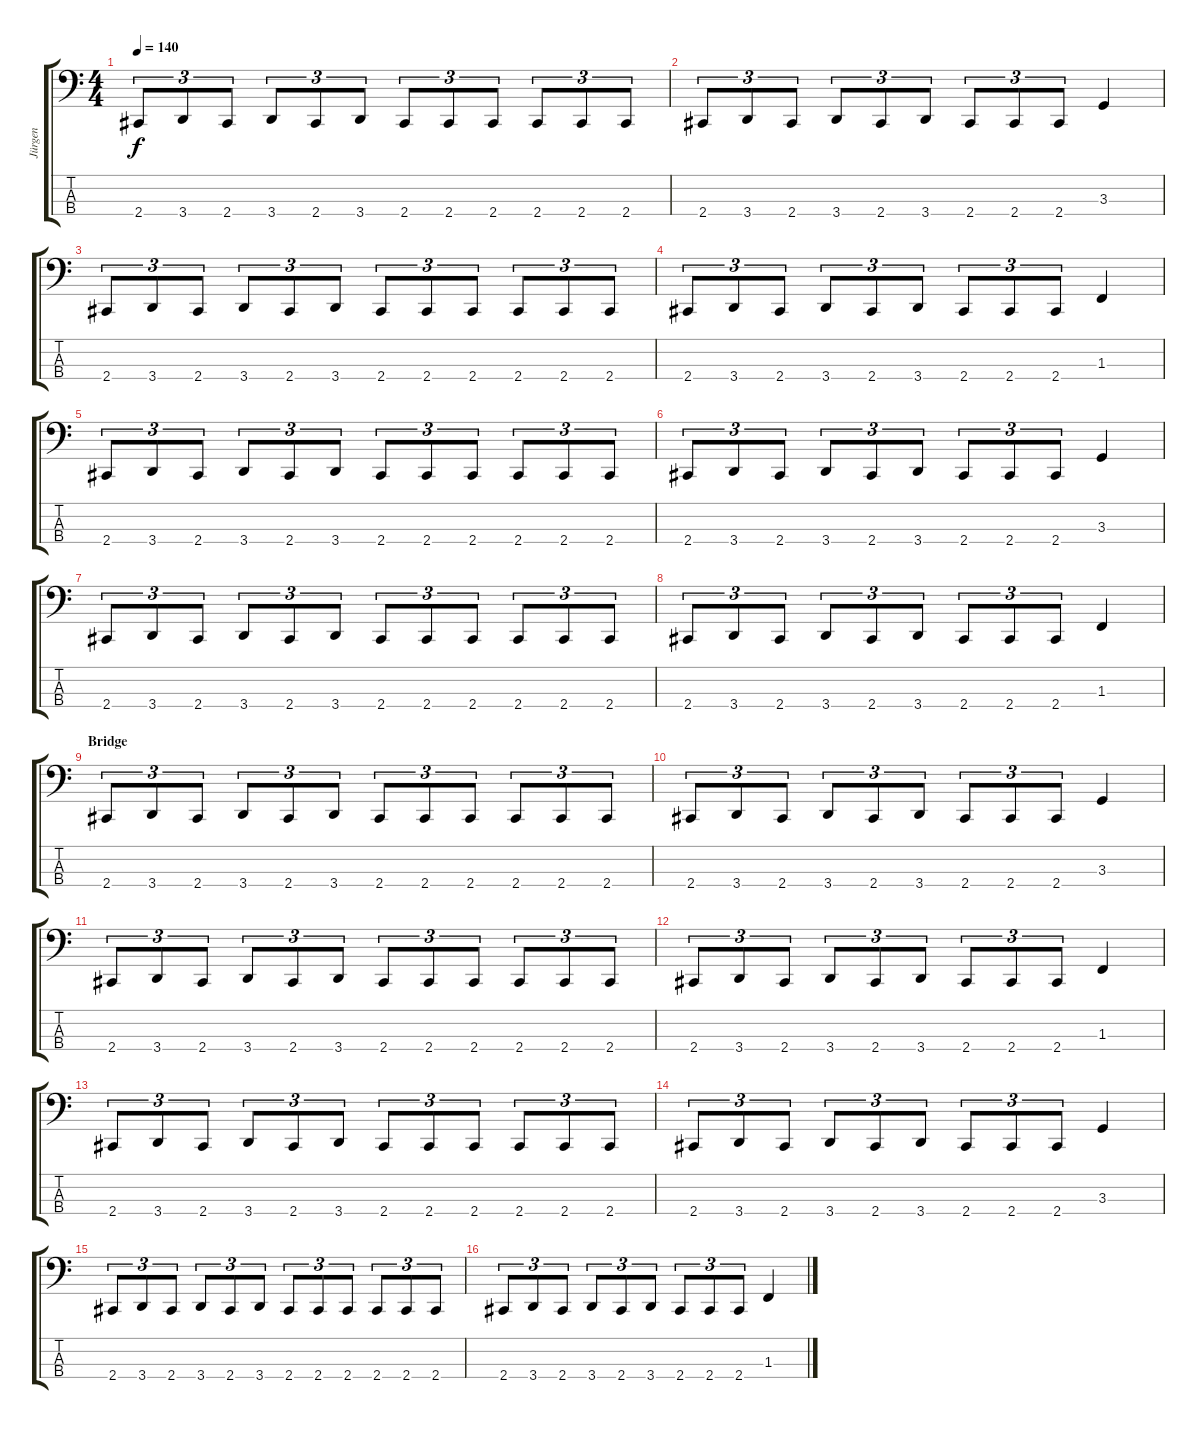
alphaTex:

\track ("Jürgen" "Jürgen") {instrument electricbasspick}
\staff {score tabs}
\tuning (D2 A1 E1 B0) {hide}
\ts (4 4)
\tempo 140
\clef f4
\ks c
2.4.8{tu (3 2) dy f} 3.4.8{tu (3 2)} 2.4.8{tu (3 2)} 3.4.8{tu (3 2)} 2.4.8{tu (3 2)} 3.4.8{tu (3 2)} 2.4.8{tu (3 2)} 2.4.8{tu (3 2)} 2.4.8{tu (3 2)} 2.4.8{tu (3 2)} 2.4.8{tu (3 2)} 2.4.8{tu (3 2)} |
2.4.8{tu (3 2)} 3.4.8{tu (3 2)} 2.4.8{tu (3 2)} 3.4.8{tu (3 2)} 2.4.8{tu (3 2)} 3.4.8{tu (3 2)} 2.4.8{tu (3 2)} 2.4.8{tu (3 2)} 2.4.8{tu (3 2)} 3.3.4 |
2.4.8{tu (3 2)} 3.4.8{tu (3 2)} 2.4.8{tu (3 2)} 3.4.8{tu (3 2)} 2.4.8{tu (3 2)} 3.4.8{tu (3 2)} 2.4.8{tu (3 2)} 2.4.8{tu (3 2)} 2.4.8{tu (3 2)} 2.4.8{tu (3 2)} 2.4.8{tu (3 2)} 2.4.8{tu (3 2)} |
2.4.8{tu (3 2)} 3.4.8{tu (3 2)} 2.4.8{tu (3 2)} 3.4.8{tu (3 2)} 2.4.8{tu (3 2)} 3.4.8{tu (3 2)} 2.4.8{tu (3 2)} 2.4.8{tu (3 2)} 2.4.8{tu (3 2)} 1.3.4 |
2.4.8{tu (3 2)} 3.4.8{tu (3 2)} 2.4.8{tu (3 2)} 3.4.8{tu (3 2)} 2.4.8{tu (3 2)} 3.4.8{tu (3 2)} 2.4.8{tu (3 2)} 2.4.8{tu (3 2)} 2.4.8{tu (3 2)} 2.4.8{tu (3 2)} 2.4.8{tu (3 2)} 2.4.8{tu (3 2)} |
2.4.8{tu (3 2)} 3.4.8{tu (3 2)} 2.4.8{tu (3 2)} 3.4.8{tu (3 2)} 2.4.8{tu (3 2)} 3.4.8{tu (3 2)} 2.4.8{tu (3 2)} 2.4.8{tu (3 2)} 2.4.8{tu (3 2)} 3.3.4 |
2.4.8{tu (3 2)} 3.4.8{tu (3 2)} 2.4.8{tu (3 2)} 3.4.8{tu (3 2)} 2.4.8{tu (3 2)} 3.4.8{tu (3 2)} 2.4.8{tu (3 2)} 2.4.8{tu (3 2)} 2.4.8{tu (3 2)} 2.4.8{tu (3 2)} 2.4.8{tu (3 2)} 2.4.8{tu (3 2)} |
2.4.8{tu (3 2)} 3.4.8{tu (3 2)} 2.4.8{tu (3 2)} 3.4.8{tu (3 2)} 2.4.8{tu (3 2)} 3.4.8{tu (3 2)} 2.4.8{tu (3 2)} 2.4.8{tu (3 2)} 2.4.8{tu (3 2)} 1.3.4 |
\section ("" "Bridge")
2.4.8{tu (3 2)} 3.4.8{tu (3 2)} 2.4.8{tu (3 2)} 3.4.8{tu (3 2)} 2.4.8{tu (3 2)} 3.4.8{tu (3 2)} 2.4.8{tu (3 2)} 2.4.8{tu (3 2)} 2.4.8{tu (3 2)} 2.4.8{tu (3 2)} 2.4.8{tu (3 2)} 2.4.8{tu (3 2)} |
2.4.8{tu (3 2)} 3.4.8{tu (3 2)} 2.4.8{tu (3 2)} 3.4.8{tu (3 2)} 2.4.8{tu (3 2)} 3.4.8{tu (3 2)} 2.4.8{tu (3 2)} 2.4.8{tu (3 2)} 2.4.8{tu (3 2)} 3.3.4 |
2.4.8{tu (3 2)} 3.4.8{tu (3 2)} 2.4.8{tu (3 2)} 3.4.8{tu (3 2)} 2.4.8{tu (3 2)} 3.4.8{tu (3 2)} 2.4.8{tu (3 2)} 2.4.8{tu (3 2)} 2.4.8{tu (3 2)} 2.4.8{tu (3 2)} 2.4.8{tu (3 2)} 2.4.8{tu (3 2)} |
2.4.8{tu (3 2)} 3.4.8{tu (3 2)} 2.4.8{tu (3 2)} 3.4.8{tu (3 2)} 2.4.8{tu (3 2)} 3.4.8{tu (3 2)} 2.4.8{tu (3 2)} 2.4.8{tu (3 2)} 2.4.8{tu (3 2)} 1.3.4 |
2.4.8{tu (3 2)} 3.4.8{tu (3 2)} 2.4.8{tu (3 2)} 3.4.8{tu (3 2)} 2.4.8{tu (3 2)} 3.4.8{tu (3 2)} 2.4.8{tu (3 2)} 2.4.8{tu (3 2)} 2.4.8{tu (3 2)} 2.4.8{tu (3 2)} 2.4.8{tu (3 2)} 2.4.8{tu (3 2)} |
2.4.8{tu (3 2)} 3.4.8{tu (3 2)} 2.4.8{tu (3 2)} 3.4.8{tu (3 2)} 2.4.8{tu (3 2)} 3.4.8{tu (3 2)} 2.4.8{tu (3 2)} 2.4.8{tu (3 2)} 2.4.8{tu (3 2)} 3.3.4 |
2.4.8{tu (3 2)} 3.4.8{tu (3 2)} 2.4.8{tu (3 2)} 3.4.8{tu (3 2)} 2.4.8{tu (3 2)} 3.4.8{tu (3 2)} 2.4.8{tu (3 2)} 2.4.8{tu (3 2)} 2.4.8{tu (3 2)} 2.4.8{tu (3 2)} 2.4.8{tu (3 2)} 2.4.8{tu (3 2)} |
2.4.8{tu (3 2)} 3.4.8{tu (3 2)} 2.4.8{tu (3 2)} 3.4.8{tu (3 2)} 2.4.8{tu (3 2)} 3.4.8{tu (3 2)} 2.4.8{tu (3 2)} 2.4.8{tu (3 2)} 2.4.8{tu (3 2)} 1.3.4
